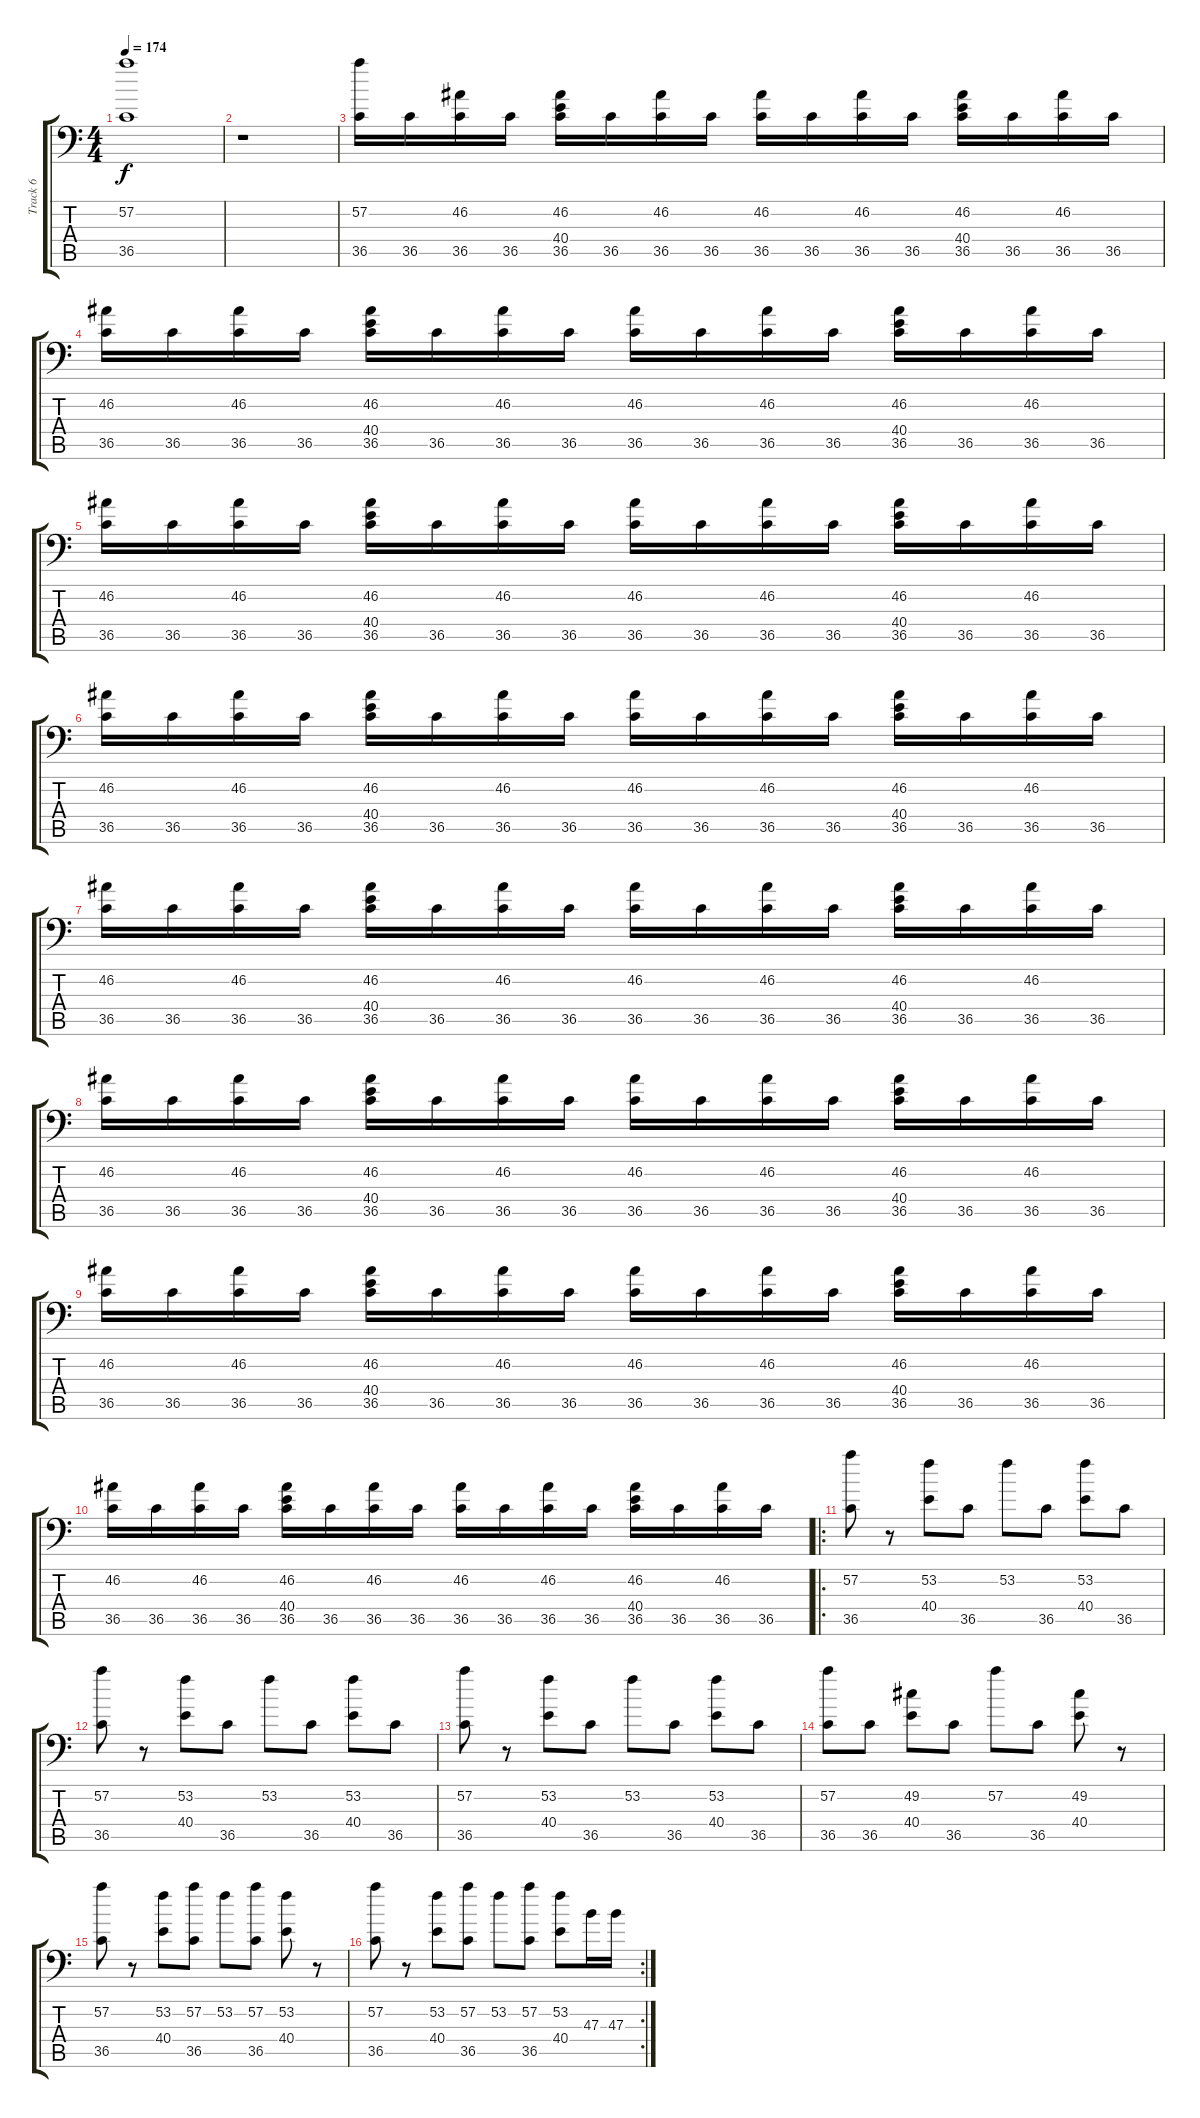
\track ("Track 6" "Track 6") {instrument acousticgrandpiano}
\staff {score tabs}
\tuning (C-1 C-1 C-1 C-1 C-1 C-1) {hide}
\ts (4 4)
\tempo 174
\clef f4
\ks c
(57.2 36.5).1{dy f} |
r.1 |
(57.2 36.5).16 36.5.16 (46.2 36.5).16 36.5.16 (46.2 40.4 36.5).16 36.5.16 (46.2 36.5).16 36.5.16 (46.2 36.5).16 36.5.16 (46.2 36.5).16 36.5.16 (46.2 40.4 36.5).16 36.5.16 (46.2 36.5).16 36.5.16 |
(46.2 36.5).16 36.5.16 (46.2 36.5).16 36.5.16 (46.2 40.4 36.5).16 36.5.16 (46.2 36.5).16 36.5.16 (46.2 36.5).16 36.5.16 (46.2 36.5).16 36.5.16 (46.2 40.4 36.5).16 36.5.16 (46.2 36.5).16 36.5.16 |
(46.2 36.5).16 36.5.16 (46.2 36.5).16 36.5.16 (46.2 40.4 36.5).16 36.5.16 (46.2 36.5).16 36.5.16 (46.2 36.5).16 36.5.16 (46.2 36.5).16 36.5.16 (46.2 40.4 36.5).16 36.5.16 (46.2 36.5).16 36.5.16 |
(46.2 36.5).16 36.5.16 (46.2 36.5).16 36.5.16 (46.2 40.4 36.5).16 36.5.16 (46.2 36.5).16 36.5.16 (46.2 36.5).16 36.5.16 (46.2 36.5).16 36.5.16 (46.2 40.4 36.5).16 36.5.16 (46.2 36.5).16 36.5.16 |
(46.2 36.5).16 36.5.16 (46.2 36.5).16 36.5.16 (46.2 40.4 36.5).16 36.5.16 (46.2 36.5).16 36.5.16 (46.2 36.5).16 36.5.16 (46.2 36.5).16 36.5.16 (46.2 40.4 36.5).16 36.5.16 (46.2 36.5).16 36.5.16 |
(46.2 36.5).16 36.5.16 (46.2 36.5).16 36.5.16 (46.2 40.4 36.5).16 36.5.16 (46.2 36.5).16 36.5.16 (46.2 36.5).16 36.5.16 (46.2 36.5).16 36.5.16 (46.2 40.4 36.5).16 36.5.16 (46.2 36.5).16 36.5.16 |
(46.2 36.5).16 36.5.16 (46.2 36.5).16 36.5.16 (46.2 40.4 36.5).16 36.5.16 (46.2 36.5).16 36.5.16 (46.2 36.5).16 36.5.16 (46.2 36.5).16 36.5.16 (46.2 40.4 36.5).16 36.5.16 (46.2 36.5).16 36.5.16 |
(46.2 36.5).16 36.5.16 (46.2 36.5).16 36.5.16 (46.2 40.4 36.5).16 36.5.16 (46.2 36.5).16 36.5.16 (46.2 36.5).16 36.5.16 (46.2 36.5).16 36.5.16 (46.2 40.4 36.5).16 36.5.16 (46.2 36.5).16 36.5.16 |
\ro
(57.2 36.5).8 r.8 (53.2 40.4).8 36.5.8 53.2.8 36.5.8 (53.2 40.4).8 36.5.8 |
(57.2 36.5).8 r.8 (53.2 40.4).8 36.5.8 53.2.8 36.5.8 (53.2 40.4).8 36.5.8 |
(57.2 36.5).8 r.8 (53.2 40.4).8 36.5.8 53.2.8 36.5.8 (53.2 40.4).8 36.5.8 |
(57.2 36.5).8 36.5.8 (49.2 40.4).8 36.5.8 57.2.8 36.5.8 (49.2 40.4).8 r.8 |
(57.2 36.5).8 r.8 (53.2 40.4).8 (57.2 36.5).8 53.2.8 (57.2 36.5).8 (53.2 40.4).8 r.8 |
\rc 2
(57.2 36.5).8 r.8 (53.2 40.4).8 (57.2 36.5).8 53.2.8 (57.2 36.5).8 (53.2 40.4).8 47.3.16 47.3.16
